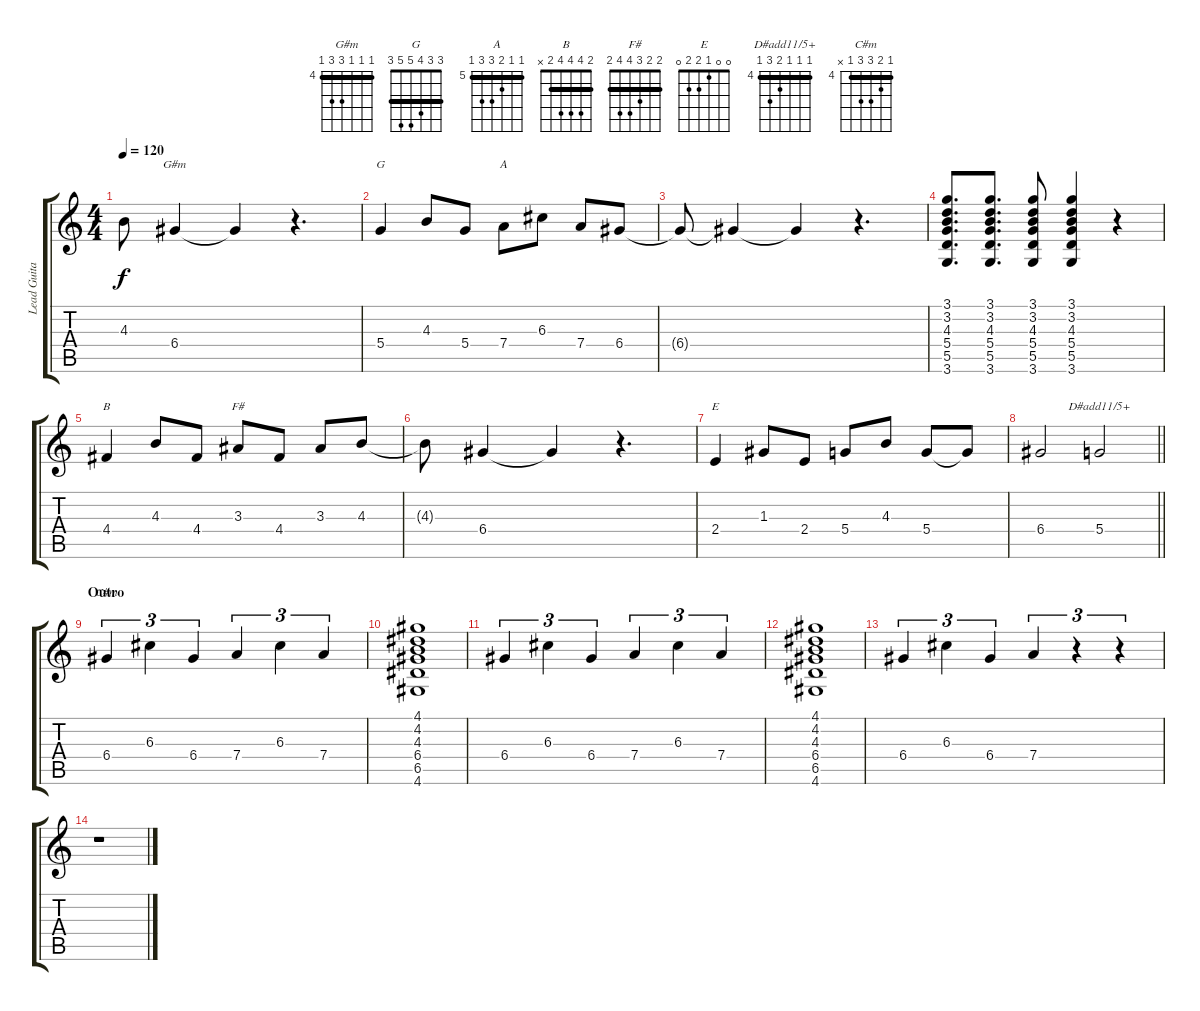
\track ("Lead Guitar" "Lead Guita") {instrument electricguitarclean}
\staff {score tabs}
\tuning (E4 B3 G3 D3 A2 E2) {hide}
\chord ("G#m" 4 4 4 6 6 4) {firstfret 4 barre 4}
\chord ("G" 3 3 4 5 5 3) {barre 3}
\chord ("A" 5 5 6 7 7 5) {firstfret 5 barre 5}
\chord ("B" 2 4 4 4 2 x) {barre 2}
\chord ("F#" 2 2 3 4 4 2) {barre 2}
\chord ("E" 0 0 1 2 2 0)
\chord ("D#add11/5+" 4 4 4 5 6 4) {firstfret 4 barre 4}
\chord ("C#m" 4 5 6 6 4 x) {firstfret 4 barre 4}
\ts (4 4)
\tempo 120
\clef g2
\ks c
4.3{t}.8{dy f} 6.4.4{ch "G#m"} 6.4{t}.4 r.4{d} |
5.4.4{ch "G"} 4.3.8 5.4.8 7.4.8{ch "A"} 6.3.8 7.4.8 6.4.8 |
6.4{t}.8 6.4{t}.4 6.4{t}.4 r.4{d} |
(3.1 3.2 4.3 5.4 5.5 3.6).8{d} (3.1 3.2 4.3 5.4 5.5 3.6).8{d} (3.1 3.2 4.3 5.4 5.5 3.6).8 (3.1 3.2 4.3 5.4 5.5 3.6).4 r.4 |
4.4.4{ch "B"} 4.3.8 4.4.8 3.3.8{ch "F#"} 4.4.8 3.3.8 4.3.8 |
4.3{t}.8 6.4.4 6.4{t}.4 r.4{d} |
2.4.4{ch "E"} 1.3.8 2.4.8 5.4.8 4.3.8 5.4.8 5.4{t}.8 |
\barLineRight lightlight
6.4.2 5.4.2{ch "D#add11/5+"} |
\section ("" "Outro")
6.4.4{tu (3 2) ch "C#m"} 6.3.4{tu (3 2)} 6.4.4{tu (3 2)} 7.4.4{tu (3 2)} 6.3.4{tu (3 2)} 7.4.4{tu (3 2)} |
(4.1 4.2 4.3 6.4 6.5 4.6).1 |
6.4.4{tu (3 2)} 6.3.4{tu (3 2)} 6.4.4{tu (3 2)} 7.4.4{tu (3 2)} 6.3.4{tu (3 2)} 7.4.4{tu (3 2)} |
(4.1 4.2 4.3 6.4 6.5 4.6).1 |
6.4.4{tu (3 2)} 6.3.4{tu (3 2)} 6.4.4{tu (3 2)} 7.4.4{tu (3 2)} r.4{tu (3 2)} r.4{tu (3 2)} |
r.1
